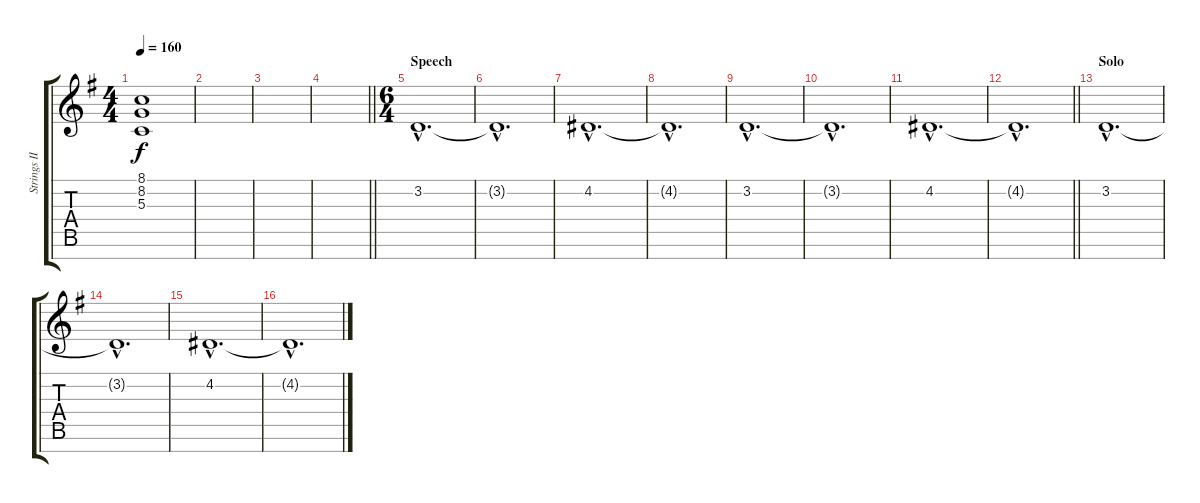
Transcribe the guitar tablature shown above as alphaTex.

\track ("Strings II" "Strings II") {instrument stringensemble1}
\staff {score tabs}
\tuning (E4 B3 G3 D3 A2 E2 B1) {hide}
\ts (4 4)
\tempo 160
\clef g2
\ks g
(8.1 8.2 5.3{t}).1{dy f} |
|
|
\barLineRight lightlight
|
\ts (6 4)
\section ("" "Speech")
3.2{hac}.1{d volume 10 instrument stringensemble1} |
3.2{hac t}.1{d} |
4.2{hac}.1{d} |
4.2{hac t}.1{d} |
3.2{hac}.1{d} |
3.2{hac t}.1{d} |
4.2{hac}.1{d} |
\barLineRight lightlight
4.2{hac t}.1{d} |
\section ("" "Solo")
3.2{hac}.1{d} |
3.2{hac t}.1{d} |
4.2{hac}.1{d} |
4.2{hac t}.1{d}
